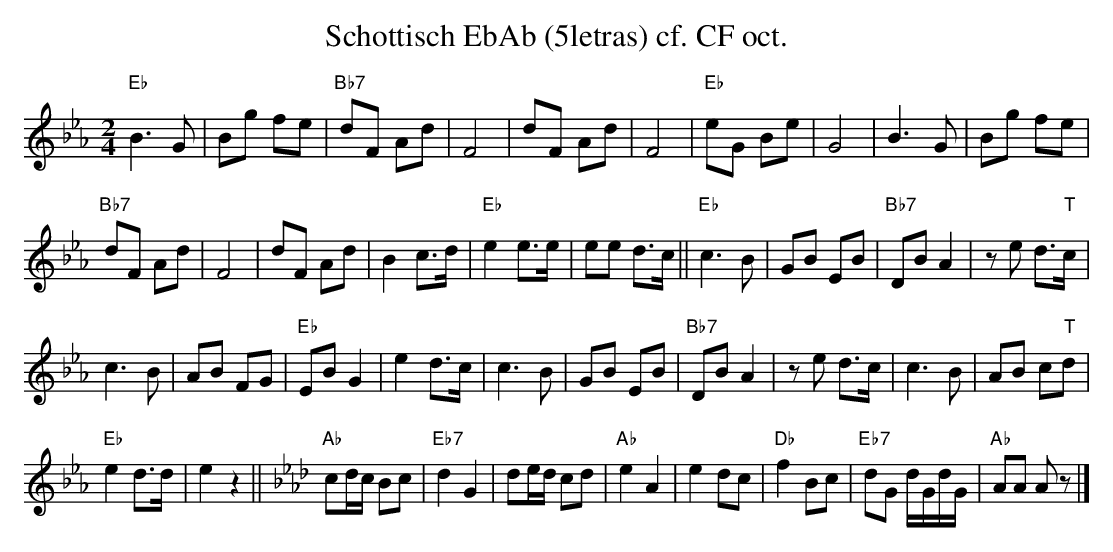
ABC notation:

X:1
T:Schottisch EbAb (5letras) cf. CF oct.
M:2/4
L:1/8
K:Ebmaj%%MIDI gchordon
"Eb"B3G | Bg fe | "Bb7"dF Ad | F4 | dF Ad | F4 | "Eb"eG Be | G4 | \
B3G | Bg fe |
"Bb7"dF Ad | F4 | dF Ad | B2 c>d | "Eb"e2 e>e | ee d>c || \
"Eb"c3B | GB EB | "Bb7"DBA2 | ze d>"T"c |
c3B | AB FG | "Eb"EBG2 | e2 d>c | \
c3B | GB EB | "Bb7"DBA2 | ze d>c | c3B | AB c"T"d |
"Eb"e2 d>d | e2z2 || [K:Abmaj] \
"Ab"cd/2c/2 Bc | "Eb7"d2G2 | de/2d/2 cd | "Ab"e2A2 | e2dc | "Db"f2Bc | "Eb7"dG d/2G/2d/2G/2 | "Ab"AA Az |]
